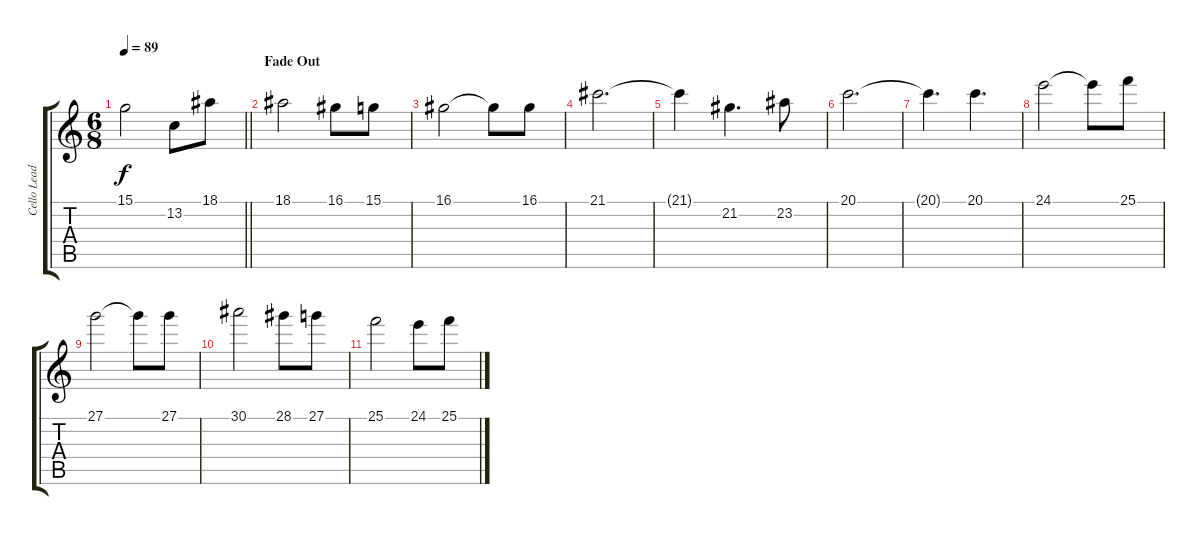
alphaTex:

\track ("Cello Lead" "Cello Lead") {instrument cello}
\staff {score tabs}
\tuning (E4 B3 G3 D3 A2 E2) {hide}
\ts (6 8)
\tempo 89
\clef g2
\barLineRight lightlight
\ks c
15.1.2{dy f} 13.2.8 18.1.8 |
\section ("" "Fade Out")
18.1.2{volume 8} 16.1.8 15.1.8 |
16.1.2 16.1{t}.8 16.1.8 |
21.1.2{d} |
21.1{t}.4 21.2.4{d} 23.2.8 |
20.1.2{d} |
20.1{t}.4{d volume 0} 20.1.4{d} |
24.1.2 24.1{t}.8 25.1.8 |
27.1.2 27.1{t}.8 27.1.8 |
30.1.2 28.1.8 27.1.8 |
25.1.2 24.1.8 25.1.8
